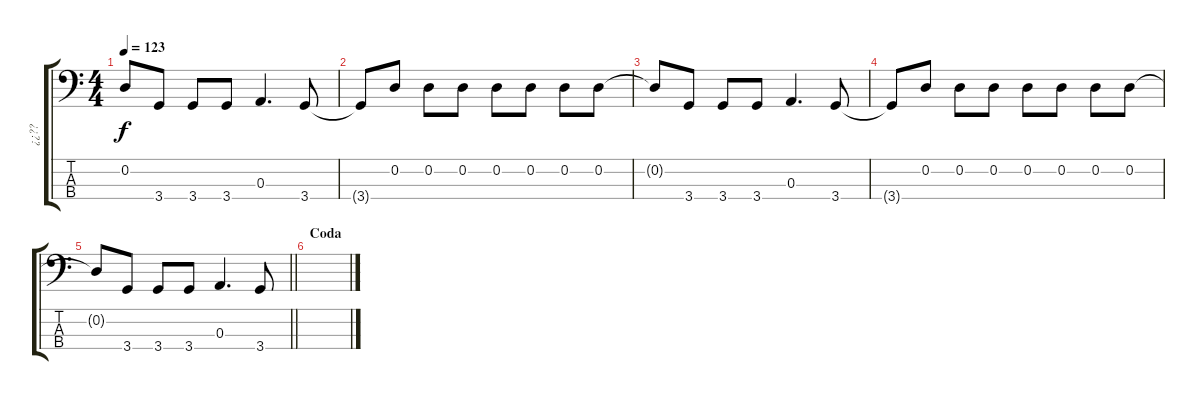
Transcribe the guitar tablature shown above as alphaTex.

\track ("¿¿??" "¿¿??") {instrument electricbasspick}
\staff {score tabs}
\tuning (G2 D2 A1 E1) {hide}
\ts (4 4)
\tempo 123
\clef f4
\ks c
0.2{t}.8{dy f} 3.4.8 3.4.8 3.4.8 0.3.4{d} 3.4.8 |
3.4{t}.8 0.2.8 0.2.8 0.2.8 0.2.8 0.2.8 0.2.8 0.2.8 |
0.2{t}.8 3.4.8 3.4.8 3.4.8 0.3.4{d} 3.4.8 |
3.4{t}.8 0.2.8 0.2.8 0.2.8 0.2.8 0.2.8 0.2.8 0.2.8 |
\barLineRight lightlight
0.2{t}.8 3.4.8 3.4.8 3.4.8 0.3.4{d} 3.4.8 |
\section ("" "Coda")
